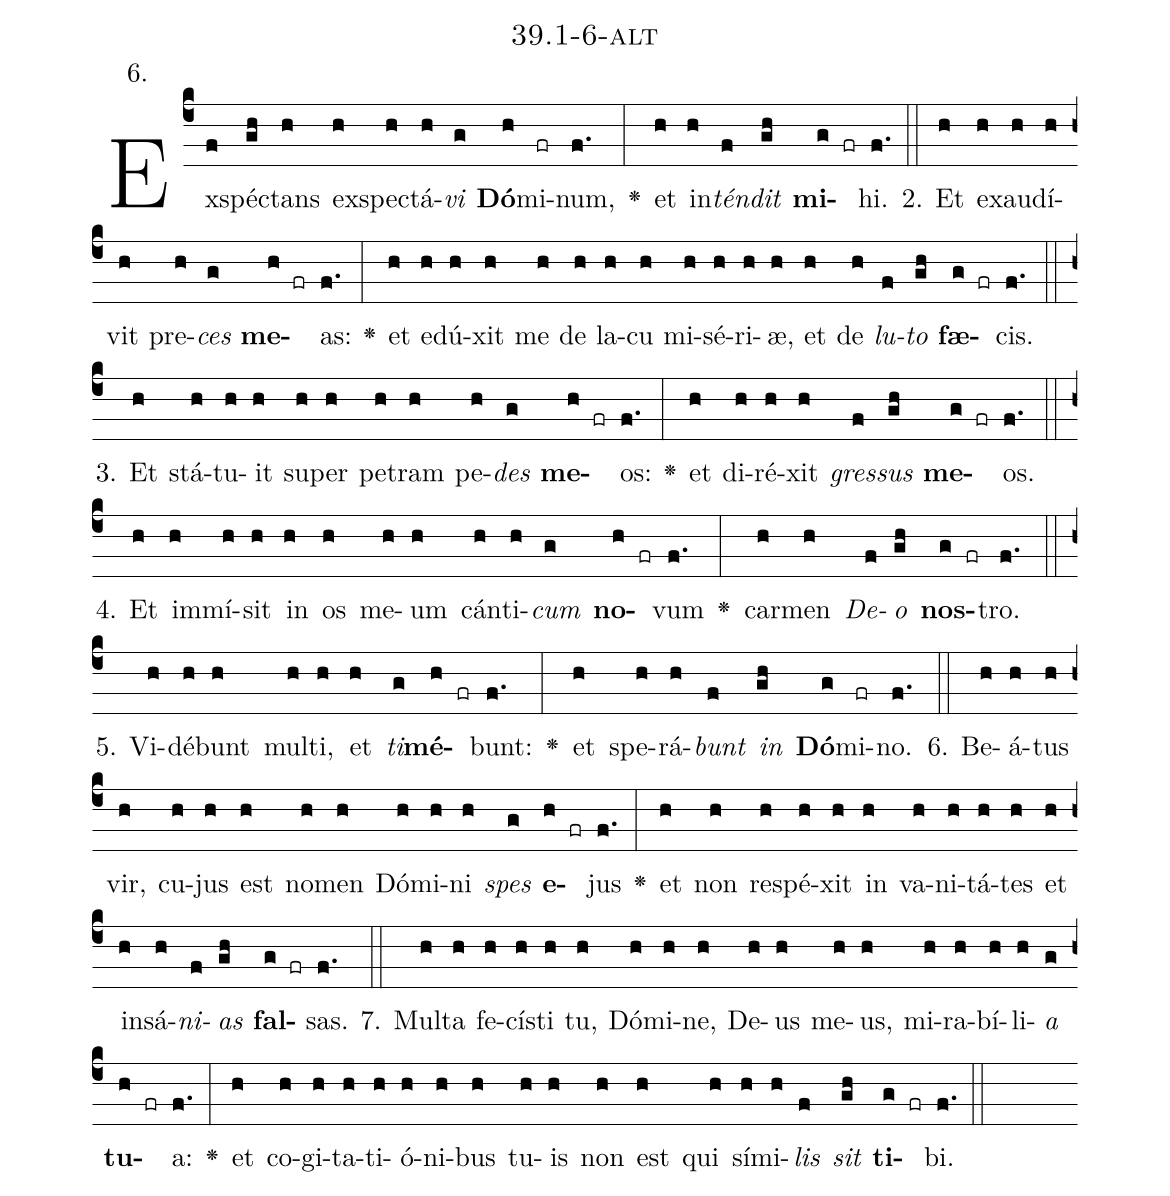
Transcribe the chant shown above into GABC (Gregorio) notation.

name: 39.1-6-alt;
annotation: 6.;
%%
(c4)Ex(f)spéc(gh)tans(h) ex(h)spec(h)tá(h)<i>vi</i>(g) <b>Dó</b>(h)mi(fr)num,(f.) <v>\greheightstar</v>(:) et(h) in(h)<i>tén</i>(f)<i>dit</i>(gh) <b>mi</b>(g fr)hi.(f.) (::)
2. Et(h) ex(h)au(h)dí(h)vit(h) pre(h)<i>ces</i>(g) <b>me</b>(h fr)as:(f.) <v>\greheightstar</v>(:) et(h) e(h)dú(h)xit(h) me(h) de(h) la(h)cu(h) mi(h)sé(h)ri(h)æ,(h) et(h) de(h) <i>lu</i>(f)<i>to</i>(gh) <b>fæ</b>(g fr)cis.(f.) (::)
3. Et(h) stá(h)tu(h)it(h) su(h)per(h) pe(h)tram(h) pe(h)<i>des</i>(g) <b>me</b>(h fr)os:(f.) <v>\greheightstar</v>(:) et(h) di(h)ré(h)xit(h) <i>gres</i>(f)<i>sus</i>(gh) <b>me</b>(g fr)os.(f.) (::)
4. Et(h) im(h)mí(h)sit(h) in(h) os(h) me(h)um(h) cán(h)ti(h)<i>cum</i>(g) <b>no</b>(h fr)vum(f.) <v>\greheightstar</v>(:) car(h)men(h) <i>De</i>(f)<i>o</i>(gh) <b>nos</b>(g fr)tro.(f.) (::)
5. Vi(h)dé(h)bunt(h) mul(h)ti,(h) et(h) <i>ti</i>(g)<b>mé</b>(h fr)bunt:(f.) <v>\greheightstar</v>(:) et(h) spe(h)rá(h)<i>bunt</i>(f) <i>in</i>(gh) <b>Dó</b>(g)mi(fr)no.(f.) (::)
6. Be(h)á(h)tus(h) vir,(h) cu(h)jus(h) est(h) no(h)men(h) Dó(h)mi(h)ni(h) <i>spes</i>(g) <b>e</b>(h fr)jus(f.) <v>\greheightstar</v>(:) et(h) non(h) re(h)spé(h)xit(h) in(h) va(h)ni(h)tá(h)tes(h) et(h) in(h)sá(h)<i>ni</i>(f)<i>as</i>(gh) <b>fal</b>(g fr)sas.(f.) (::)
7. Mul(h)ta(h) fe(h)cís(h)ti(h) tu,(h) Dó(h)mi(h)ne,(h) De(h)us(h) me(h)us,(h) mi(h)ra(h)bí(h)li(h)<i>a</i>(g) <b>tu</b>(h fr)a:(f.) <v>\greheightstar</v>(:) et(h) co(h)gi(h)ta(h)ti(h)ó(h)ni(h)bus(h) tu(h)is(h) non(h) est(h) qui(h) sí(h)mi(h)<i>lis</i>(f) <i>sit</i>(gh) <b>ti</b>(g fr)bi.(f.) (::)
